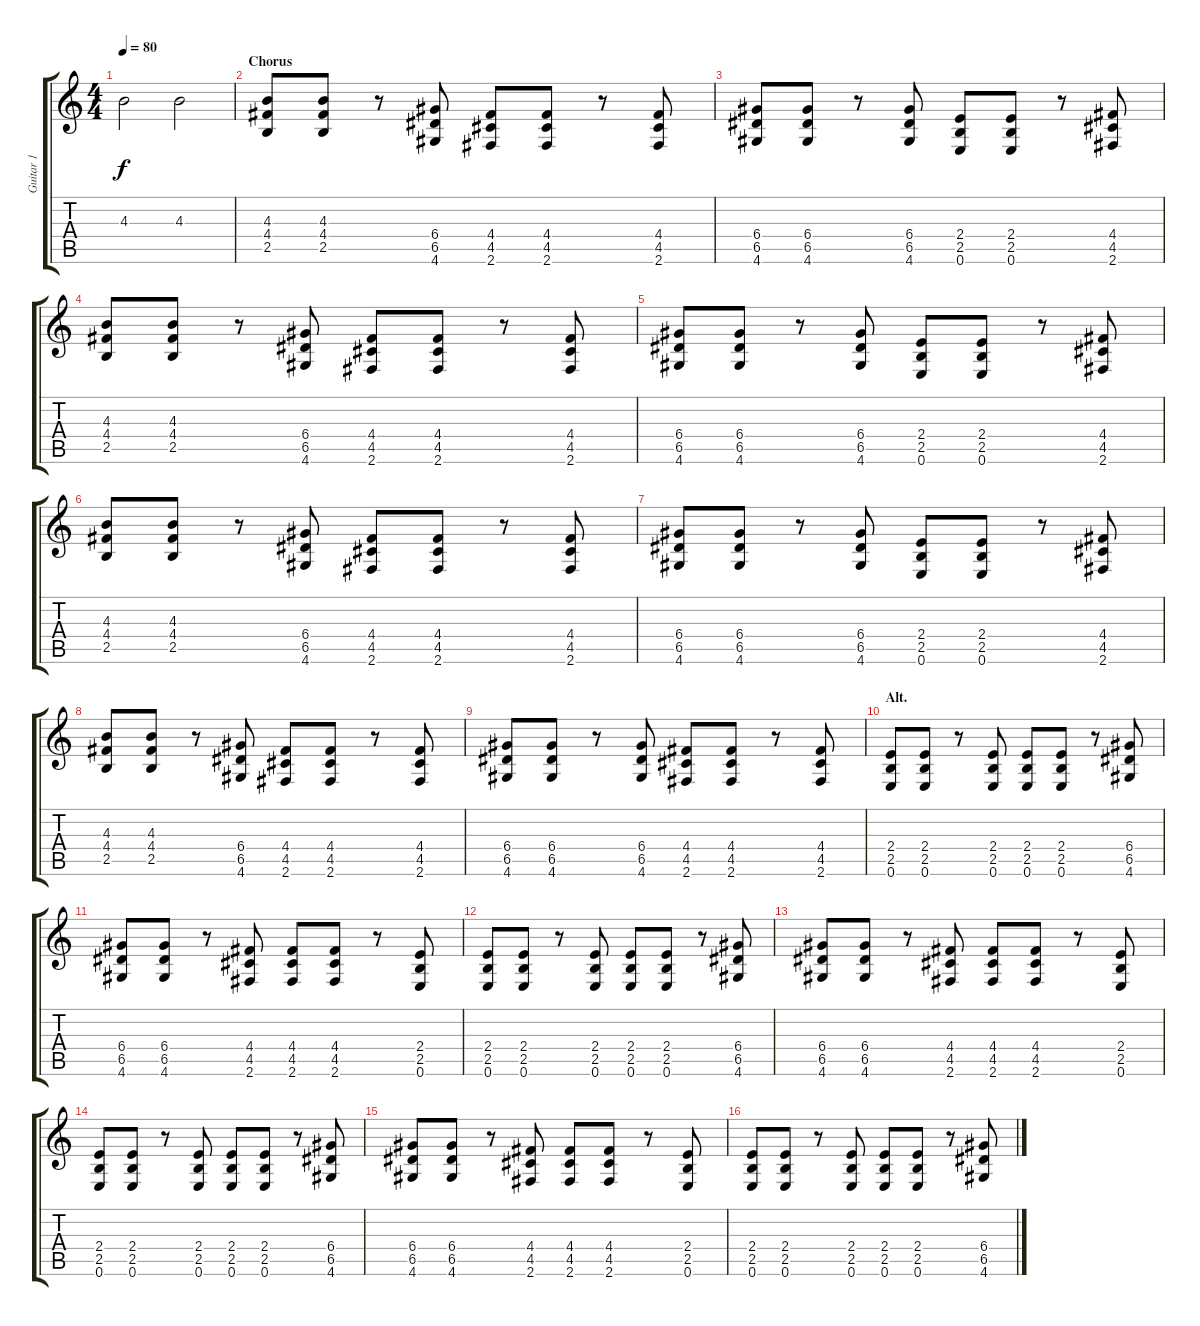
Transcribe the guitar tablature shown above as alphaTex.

\track ("Guitar 1" "Guitar 1") {instrument acousticguitarsteel}
\staff {score tabs}
\tuning (E4 B3 G3 D3 A2 E2) {hide}
\ts (4 4)
\tempo 80
\clef g2
\ks c
4.3.2{dy f} 4.3.2 |
\section ("" "Chorus")
(4.3 4.4 2.5).8 (4.3 4.4 2.5).8 r.8 (6.4 6.5 4.6).8 (4.4 4.5 2.6).8 (4.4 4.5 2.6).8 r.8 (4.4 4.5 2.6).8 |
(6.4 6.5 4.6).8 (6.4 6.5 4.6).8 r.8 (6.4 6.5 4.6).8 (2.4 2.5 0.6).8 (2.4 2.5 0.6).8 r.8 (4.4 4.5 2.6).8 |
(4.3 4.4 2.5).8 (4.3 4.4 2.5).8 r.8 (6.4 6.5 4.6).8 (4.4 4.5 2.6).8 (4.4 4.5 2.6).8 r.8 (4.4 4.5 2.6).8 |
(6.4 6.5 4.6).8 (6.4 6.5 4.6).8 r.8 (6.4 6.5 4.6).8 (2.4 2.5 0.6).8 (2.4 2.5 0.6).8 r.8 (4.4 4.5 2.6).8 |
(4.3 4.4 2.5).8 (4.3 4.4 2.5).8 r.8 (6.4 6.5 4.6).8 (4.4 4.5 2.6).8 (4.4 4.5 2.6).8 r.8 (4.4 4.5 2.6).8 |
(6.4 6.5 4.6).8 (6.4 6.5 4.6).8 r.8 (6.4 6.5 4.6).8 (2.4 2.5 0.6).8 (2.4 2.5 0.6).8 r.8 (4.4 4.5 2.6).8 |
(4.3 4.4 2.5).8 (4.3 4.4 2.5).8 r.8 (6.4 6.5 4.6).8 (4.4 4.5 2.6).8 (4.4 4.5 2.6).8 r.8 (4.4 4.5 2.6).8 |
(6.4 6.5 4.6).8 (6.4 6.5 4.6).8 r.8 (6.4 6.5 4.6).8 (4.4 4.5 2.6).8 (4.4 4.5 2.6).8 r.8 (4.4 4.5 2.6).8 |
\section ("" "Alt.")
(2.4 2.5 0.6).8 (2.4 2.5 0.6).8 r.8 (2.4 2.5 0.6).8 (2.4 2.5 0.6).8 (2.4 2.5 0.6).8 r.8 (6.4 6.5 4.6).8 |
(6.4 6.5 4.6).8 (6.4 6.5 4.6).8 r.8 (4.4 4.5 2.6).8 (4.4 4.5 2.6).8 (4.4 4.5 2.6).8 r.8 (2.4 2.5 0.6).8 |
(2.4 2.5 0.6).8 (2.4 2.5 0.6).8 r.8 (2.4 2.5 0.6).8 (2.4 2.5 0.6).8 (2.4 2.5 0.6).8 r.8 (6.4 6.5 4.6).8 |
(6.4 6.5 4.6).8 (6.4 6.5 4.6).8 r.8 (4.4 4.5 2.6).8 (4.4 4.5 2.6).8 (4.4 4.5 2.6).8 r.8 (2.4 2.5 0.6).8 |
(2.4 2.5 0.6).8 (2.4 2.5 0.6).8 r.8 (2.4 2.5 0.6).8 (2.4 2.5 0.6).8 (2.4 2.5 0.6).8 r.8 (6.4 6.5 4.6).8 |
(6.4 6.5 4.6).8 (6.4 6.5 4.6).8 r.8 (4.4 4.5 2.6).8 (4.4 4.5 2.6).8 (4.4 4.5 2.6).8 r.8 (2.4 2.5 0.6).8 |
(2.4 2.5 0.6).8 (2.4 2.5 0.6).8 r.8 (2.4 2.5 0.6).8 (2.4 2.5 0.6).8 (2.4 2.5 0.6).8 r.8 (6.4 6.5 4.6).8
